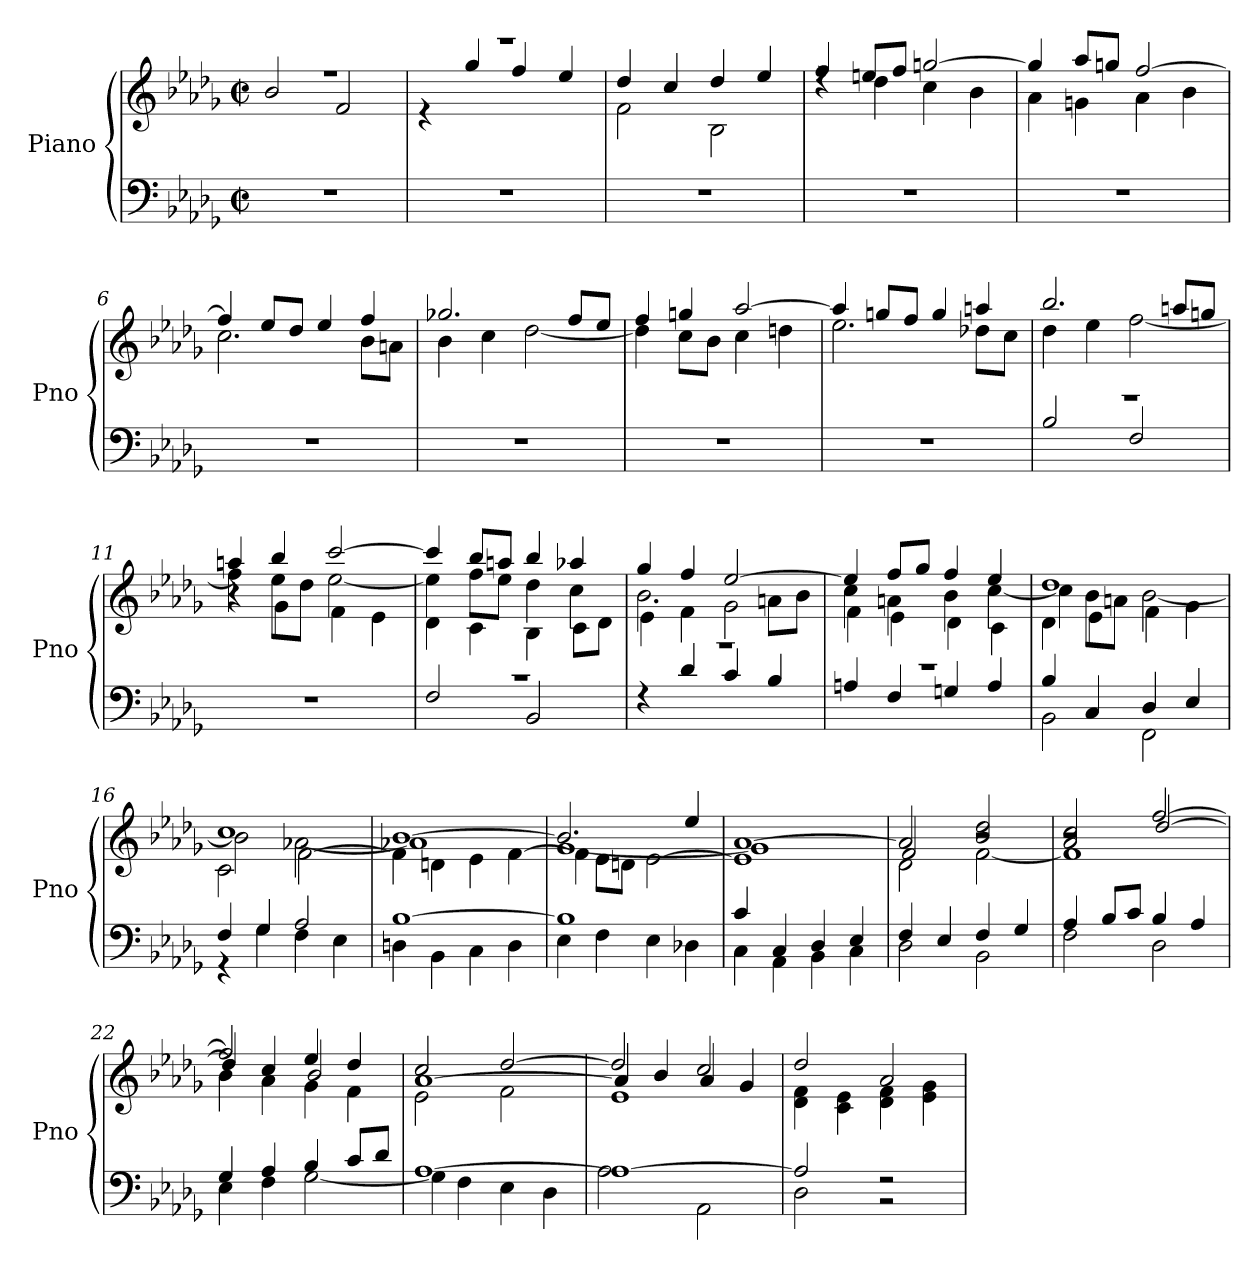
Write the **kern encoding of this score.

**kern	**kern
*part1	*part1
*staff2	*staff1
*I"Piano	*
*I'Pno	*
*clefF4	*clefG2
*k[b-e-a-d-g-]	*k[b-e-a-d-g-]
*M2/2	*M2/2
*met(c|)	*met(c|)
=1	=1
*	*^
1r	1r	2b-/
.	.	2f/
=2	=2	=2
1r	1r	4r
.	.	4gg-/
.	.	4ff/
.	.	4ee-/
=3	=3	=3
1r	4dd-/	2f\
.	4cc/	.
.	4dd-/	2B-\
.	4ee-/	.
=4	=4	=4
1r	4ff/	4rdd
.	8een/L	4dd-\
.	8ff/J	.
.	[2ggn/	4cc\
.	.	4b-\
=5	=5	=5
1r	4gg/]	4a-\
.	8aa-/L	4gn\
.	8ggn/J	.
.	[2ff/	4a-\
.	.	4b-\
=6	=6	=6
1r	4ff/]	2.cc\
.	8ee-/L	.
.	8dd-/J	.
.	4ee-/	.
.	4ff/	8b-\L
.	.	8an\J
=7	=7	=7
1r	2.gg-X/	4b-\
.	.	4cc\
.	.	[2dd-\
.	8ff/L	.
.	8ee-/J	.
!!LO:LB:g=z	!!
=8	=8	=8
1r	4ff/	4dd-\]
.	4ggn/	8cc\L
.	.	8b-\J
.	[2aa-/	4cc\
.	.	4ddn\
=9	=9	=9
1r	4aa-/]	2.ee-\
.	8ggn/L	.
.	8ff/J	.
.	4gg/	.
.	4aan/	8dd-X\L
.	.	8cc\J
=10	=10	=10
*^	*	*
1r	2B-/	2.bb-/	4dd-\
.	.	.	4ee-\
.	2F/	.	[2ff\
.	.	8aan/L	.
.	.	8ggn/J	.
*v	*v	*	*
=11	=11	=11
*	*	*^
1r	4aan/	4ff\]	4r
.	4bb-/	8ee-\L	4g-\
.	.	8dd-\J	.
.	[2ccc/	[2ee-\	4f\
.	.	.	4e-\
=12	=12	=12	=12
*^	*	*	*
1r	2F/	4ccc/]	4ee-\]	4d-\
.	.	8bb-/L	8ff\L	4c\
.	.	8aan/J	8ee-\J	.
.	2BB-/	4bb-/	4dd-\	4B-\
.	.	4aa-X/	4cc\	8c\L
.	.	.	.	8d-\J
!!LO:LB:g=z	!!	!!
=13	=13	=13	=13	=13
1r	4rF	4gg-/	2.b-\	4e-\
.	4d-/	4ff/	.	4f\
.	4c/	[2ee-/	.	2g-\
.	4B-/	.	8an\L	.
.	.	.	8b-\J	.
=14	=14	=14	=14	=14
1r	4An/	4ee-/]	4cc\	4f\
.	4F/	8ff/L	4an\	4e-\
.	.	8gg-/J	.	.
.	4Gn/	4ff/	4b-\	4d-\
.	4A/	4ee-/	[4cc\	4c\
=15	=15	=15	=15	=15
4B-/	2BB-\	1dd-	4cc\]	4d-\
4C/	.	.	8b-\L	4e-\
.	.	.	8an\J	.
4D-/	2FF\	.	[2b-\	4f\
4E-/	.	.	.	4g-\
=16	=16	=16	=16	=16
4F/	4r	1cc	2b-\]	2c\
4G-/	4G-\	.	.	.
2A-/	4F\	.	[2a-X\	[2f\
.	4E-\	.	.	.
=17	=17	=17	=17	=17
[1B-	4Dn\	[1b-	1a-X]	4f\]
.	4BB-\	.	.	4dn\
.	4C\	.	.	4e-\
.	4D\	.	.	[4f\
!!LO:LB:g=z	!!	!!
=18	=18	=18	=18	=18
1B-]	4E-\	2.b-/]	[1g-	4f\]
.	4F\	.	.	8e-\L
.	.	.	.	8dn\J
.	4E-\	.	.	[2e-\
.	4D-X\	4ee-/	.	.
=19	=19	=19	=19	=19
4c/	4C\	[1a-	1g-]	1e-]
4C/	4AA-\	.	.	.
4D-/	4BB-\	.	.	.
4E-/	4C\	.	.	.
=20	=20	=20	=20	=20
4F/	2D-\	2a-/]	2d-\	2f/
4E-/	.	.	.	.
4F/	2BB-\	2b-/ 2dd-/	[2f\	2r
4G-/	.	.	.	.
=21	=21	=21	=21	=21
4A-/	2F\	2a-/ 2cc/	1f]	2r
8B-/L	.	.	.	.
8c/J	.	.	.	.
4B-/	2D-\	[2ff	.	[2dd-/
4A-/	.	.	.	.
=22	=22	=22	=22	=22
4G-/	4E-\	2ff/]	4b-\	4dd-/]
4A-/	4F\	.	4a-\	4cc/
4B-/	[2G-\	4ee-/	4g-\	2b-/
8c/L	.	4dd-/	4f\	.
8d-/J	.	.	.	.
=23	=23	=23	=23	=23
[1A-	4G-\]	2cc/	2e-\	[1a-
.	4F\	.	.	.
.	4E-\	[2dd-/	2f\	.
.	4D-\	.	.	.
=24	=24	=24	=24	=24
1A-_	2A-\	2dd-/]	1e-	4a-/]
.	.	.	.	4b-/
.	2AA-\	2cc/	.	4a-/
.	.	.	.	4g-/
*	*	*	*v	*v
!!LO:LB:g=z
=25	=25	=25	=25
2A-/]	2D-\	2dd-/	4d-\ 4f\
.	.	.	4c\ 4e-\
2rBB	2rF	2a-/	4d-\ 4f\
.	.	.	4e-\ 4g-\
*v	*v	*	*
*	*v	*v
=	=
*-	*-
